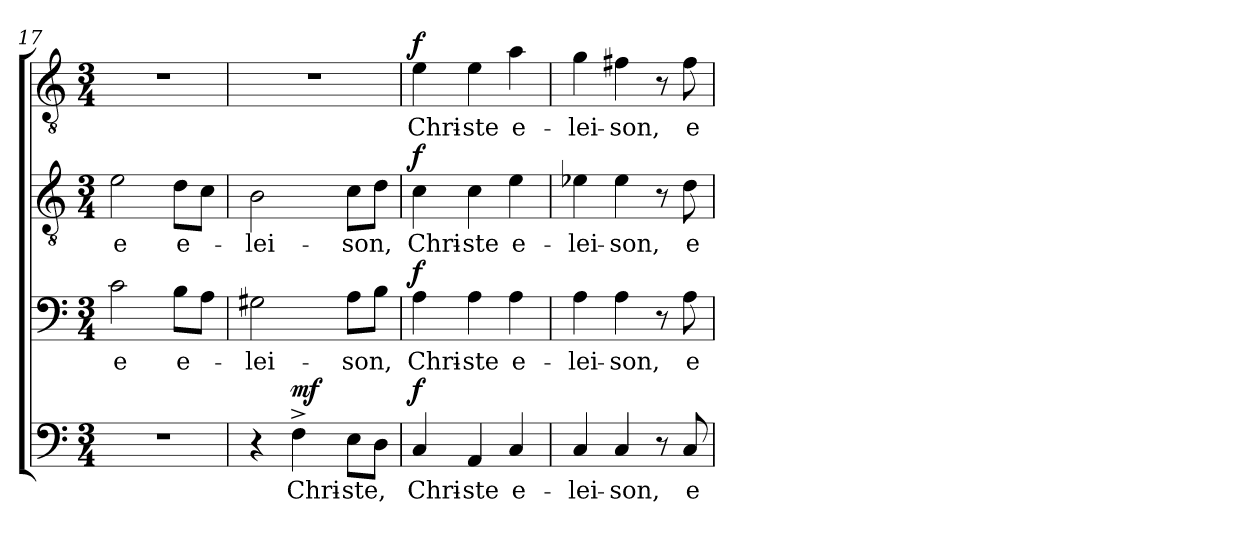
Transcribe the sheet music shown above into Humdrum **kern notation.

**kern	**text	**dynam	**kern	**text	**dynam	**kern	**text	**dynam	**kern	**text	**dynam
*part4	*part4	*part4	*part3	*part3	*part3	*part2	*part2	*part2	*part1	*part1	*part1
*staff4	*staff4	*staff4	*staff3	*staff3	*staff3	*staff2	*staff2	*staff2	*staff1	*staff1	*staff1
*clefF4	*	*	*clefF4	*	*	*clefGv2	*	*	*clefGv2	*	*
*k[]	*	*	*k[]	*	*	*k[]	*	*	*k[]	*	*
*C:	*	*	*C:	*	*	*C:	*	*	*C:	*	*
*M3/4	*	*	*M3/4	*	*	*M3/4	*	*	*M3/4	*	*
=17	=17	=17	=17	=17	=17	=17	=17	=17	=17	=17	=17
!	!	!	!	!LO:LY:b	!	!	!LO:LY:b	!	!	!	!
2.r	.	.	2c\	-e	.	2e\	-e	.	2.r	.	.
!	!	!	!	!LO:LY:b	!	!	!LO:LY:b	!	!	!	!
.	.	.	8B\L	e-	.	8d\L	e-	.	.	.	.
.	.	.	8A\J	.	.	8c\J	.	.	.	.	.
=18	=18	=18	=18	=18	=18	=18	=18	=18	=18	=18	=18
!	!	!	!	!LO:LY:b	!	!	!LO:LY:b	!	!	!	!
4r	.	.	2G#X\	-lei-	.	2B\	-lei-	.	2.r	.	.
!	!LO:LY:b	!LO:DY:a	!	!	!	!	!	!	!	!	!
4F^>\	Chri-	mf	.	.	.	.	.	.	.	.	.
!	!LO:LY:b	!	!	!LO:LY:b	!	!	!LO:LY:b	!	!	!	!
8E\L	-ste,	.	8A\L	-son,	.	8c\L	-son,	.	.	.	.
8D\J	.	.	8B\J	.	.	8d\J	.	.	.	.	.
=19	=19	=19	=19	=19	=19	=19	=19	=19	=19	=19	=19
!	!LO:LY:b	!LO:DY:a	!	!LO:LY:b	!LO:DY:a	!	!LO:LY:b	!LO:DY:a	!	!LO:LY:b	!LO:DY:a
4C/	Chri-	f	4A\	Chri-	f	4c\	Chri-	f	4e\	Chri-	f
!	!LO:LY:b	!	!	!LO:LY:b	!	!	!LO:LY:b	!	!	!LO:LY:b	!
4AA/	-ste	.	4A\	-ste	.	4c\	-ste	.	4e\	-ste	.
!	!LO:LY:b	!	!	!LO:LY:b	!	!	!LO:LY:b	!	!	!LO:LY:b	!
4C/	e-	.	4A\	e-	.	4e\	e-	.	4a\	e-	.
=20	=20	=20	=20	=20	=20	=20	=20	=20	=20	=20	=20
!	!LO:LY:b	!	!	!LO:LY:b	!	!	!LO:LY:b	!	!	!LO:LY:b	!
4C/	-lei-	.	4A\	-lei-	.	4e-X\	-lei-	.	4g\	-lei-	.
!	!LO:LY:b	!	!	!LO:LY:b	!	!	!LO:LY:b	!	!	!LO:LY:b	!
4C/	-son,	.	4A\	-son,	.	4e-\	-son,	.	4f#X\	-son,	.
8r	.	.	8r	.	.	8r	.	.	8r	.	.
!	!LO:LY:b	!	!	!LO:LY:b	!	!	!LO:LY:b	!	!	!LO:LY:b	!
8C/	e-	.	8A\	e-	.	8d\	e-	.	8f#\	e-	.
=	=	=	=	=	=	=	=	=	=	=	=
*-	*-	*-	*-	*-	*-	*-	*-	*-	*-	*-	*-
